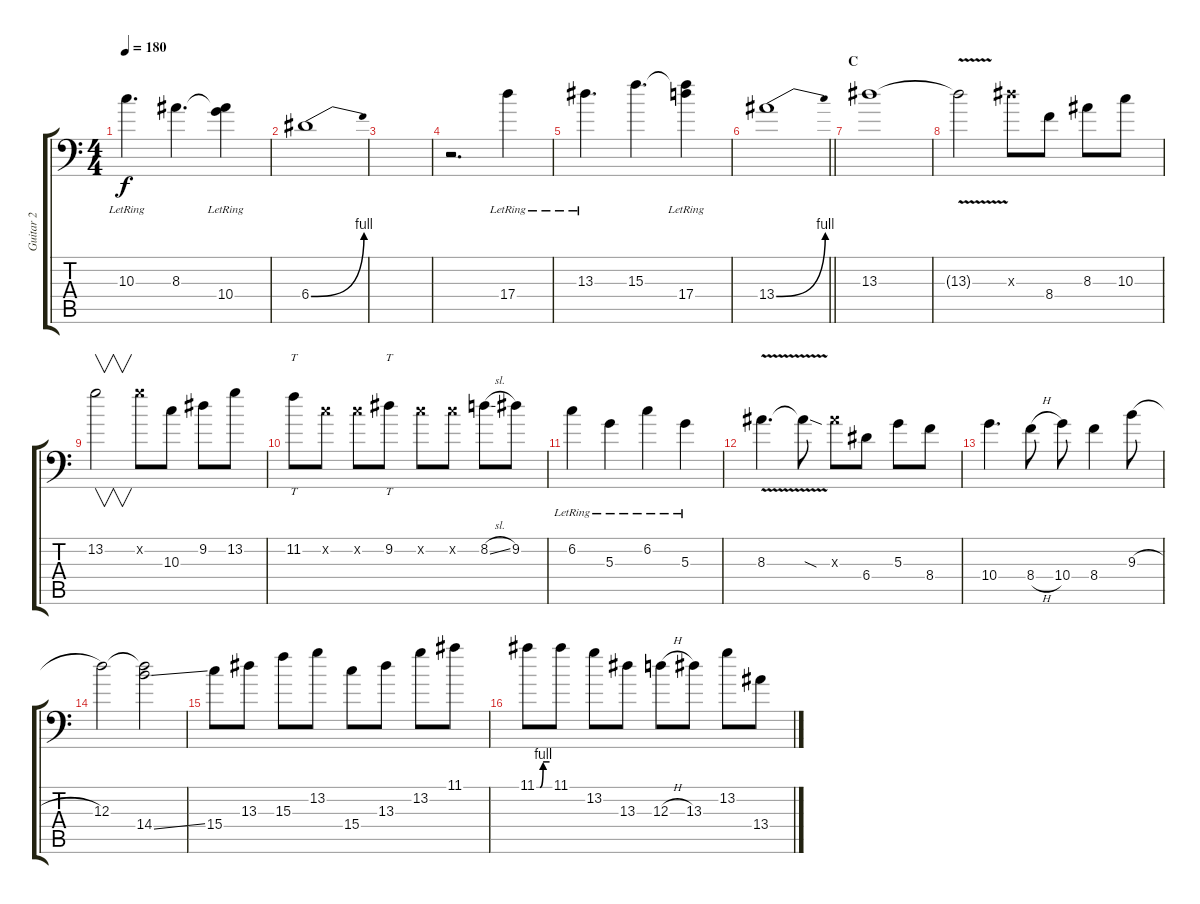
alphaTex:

\track ("Guitar 2" "Guitar 2") {instrument distortionguitar}
\staff {score tabs}
\tuning (B3 Gb3 D3 A2 E2 A1) {hide}
\ts (4 4)
\tempo 180
\clef f4
\ks c
10.3{lr}.4{d dy f} 8.3.4{d} (8.3{t} 10.4{lr}).4 |
6.4{be (bend 0 0 60 4)}.1 |
|
r.2{d} 17.4{lr}.4 |
13.3{lr}.4{d} 15.3.4{d} (15.3{t} 17.4{lr}).4 |
\barLineRight lightlight
13.4{be (bend 0 0 60 4)}.1 |
\section ("" "C")
13.3.1 |
13.3{v t}.2 13.3{x}.8 8.4.8 8.3.8 10.3.8 |
13.2.2{v} 13.2{x}.8 10.3.8 9.2.8 13.2.8 |
11.2.8{tt} 6.2{x}.8 6.2{x}.8 9.2.8{tt} 6.2{x}.8 6.2{x}.8 8.2{sl}.8 9.2.8 |
6.2{lr}.4 5.3{lr}.4 6.2{lr}.4 5.3{lr}.4 |
8.3{v}.4{d} 8.3{sod t}.8 8.3{x}.8 6.4.8 5.3.8 8.4.8 |
10.4.4{d} 8.4{h}.8 10.4.8 8.4.4 9.3{h}.8 |
12.3.2 (12.3{t} 14.4{ss}).2 |
15.4.8{volume 15 balance 12 instrument overdrivenguitar} 13.3.8 15.3.8 13.2.8 15.4.8 13.3.8 13.2.8 11.1.8 |
11.1{be (custom 0 0 15 0 30 4 60 4)}.8 11.1.8 13.2.8 13.3.8 12.3{h}.8 13.3.8 13.2.8 13.4.8
